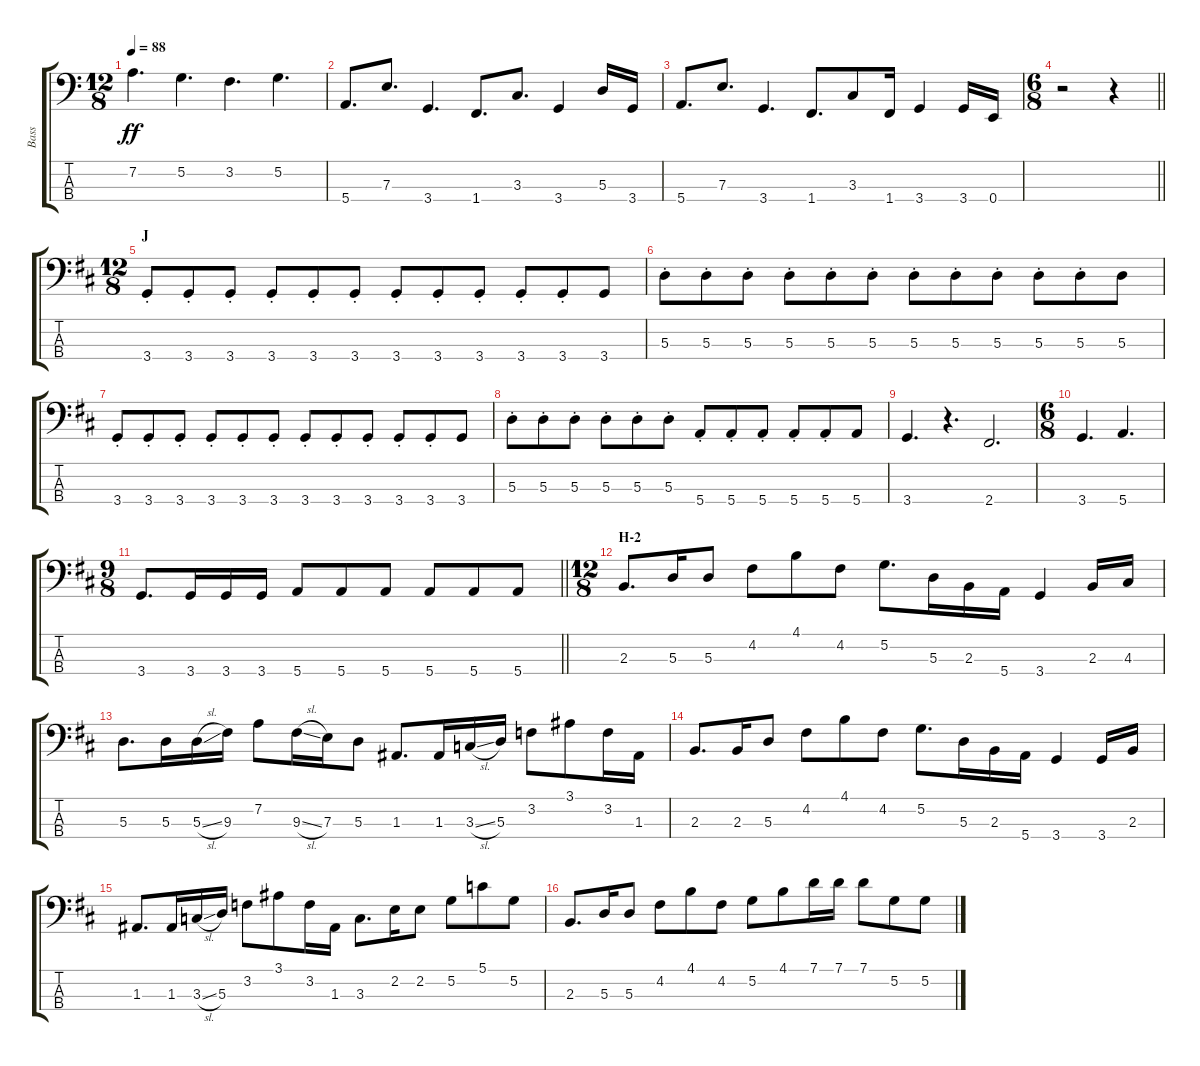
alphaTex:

\track ("Bass" "Bass") {instrument electricbasspick}
\staff {score tabs}
\tuning (G2 D2 A1 E1) {hide}
\ts (12 8)
\tempo 88
\clef f4
\ks c
7.2.4{d dy ff} 5.2.4{d} 3.2.4{d} 5.2.4{d} |
5.4.8{d} 7.3.8{d} 3.4.4{d} 1.4.8{d} 3.3.8{d} 3.4.4 5.3.16 3.4.16 |
5.4.8{d} 7.3.8{d} 3.4.4{d} 1.4.8{d} 3.3.8 1.4.16 3.4.4 3.4.16 0.4.16 |
\ts (6 8)
\barLineRight lightlight
r.2 r.4 |
\ts (12 8)
\section ("" "J")
\ks d
3.4{st}.8 3.4{st}.8 3.4{st}.8 3.4{st}.8 3.4{st}.8 3.4{st}.8 3.4{st}.8 3.4{st}.8 3.4{st}.8 3.4{st}.8 3.4{st}.8 3.4.8 |
5.3{st}.8 5.3{st}.8 5.3{st}.8 5.3{st}.8 5.3{st}.8 5.3{st}.8 5.3{st}.8 5.3{st}.8 5.3{st}.8 5.3{st}.8 5.3{st}.8 5.3.8 |
3.4{st}.8 3.4{st}.8 3.4{st}.8 3.4{st}.8 3.4{st}.8 3.4{st}.8 3.4{st}.8 3.4{st}.8 3.4{st}.8 3.4{st}.8 3.4{st}.8 3.4.8 |
5.3{st}.8 5.3{st}.8 5.3{st}.8 5.3{st}.8 5.3{st}.8 5.3{st}.8 5.4{st}.8 5.4{st}.8 5.4{st}.8 5.4{st}.8 5.4{st}.8 5.4.8 |
3.4.4{d} r.4{d} 2.4.2{d} |
\ts (6 8)
3.4.4{d} 5.4.4{d} |
\ts (9 8)
\barLineRight lightlight
3.4.8{d} 3.4.16 3.4.16 3.4.16 5.4.8 5.4.8 5.4.8 5.4.8 5.4.8 5.4.8 |
\ts (12 8)
\section ("" "H-2")
2.3.8{d} 5.3.16 5.3.8 4.2.8 4.1.8 4.2.8 5.2.8{d} 5.3.16 2.3.16 5.4.16 3.4.4 2.3.16 4.3.16 |
5.3.8{d} 5.3.16 5.3{sl}.16 9.3.16 7.2.8 9.3{sl}.16 7.3.16 5.3.8 1.3.8{d} 1.3.16 3.3{sl}.16 5.3.16 3.2.8 3.1.8 3.2.16 1.3.16 |
2.3.8{d} 2.3.16 5.3.8 4.2.8 4.1.8 4.2.8 5.2.8{d} 5.3.16 2.3.16 5.4.16 3.4.4 3.4.16 2.3.16 |
1.3.8{d} 1.3.16 3.3{sl}.16 5.3.16 3.2.8 3.1.8 3.2.16 1.3.16 3.3.8{d} 2.2.16 2.2.8 5.2.8 5.1.8 5.2.8 |
2.3.8{d} 5.3.16 5.3.8 4.2.8 4.1.8 4.2.8 5.2.8 4.1.8 7.1.16 7.1.16 7.1.8 5.2.8 5.2.8
